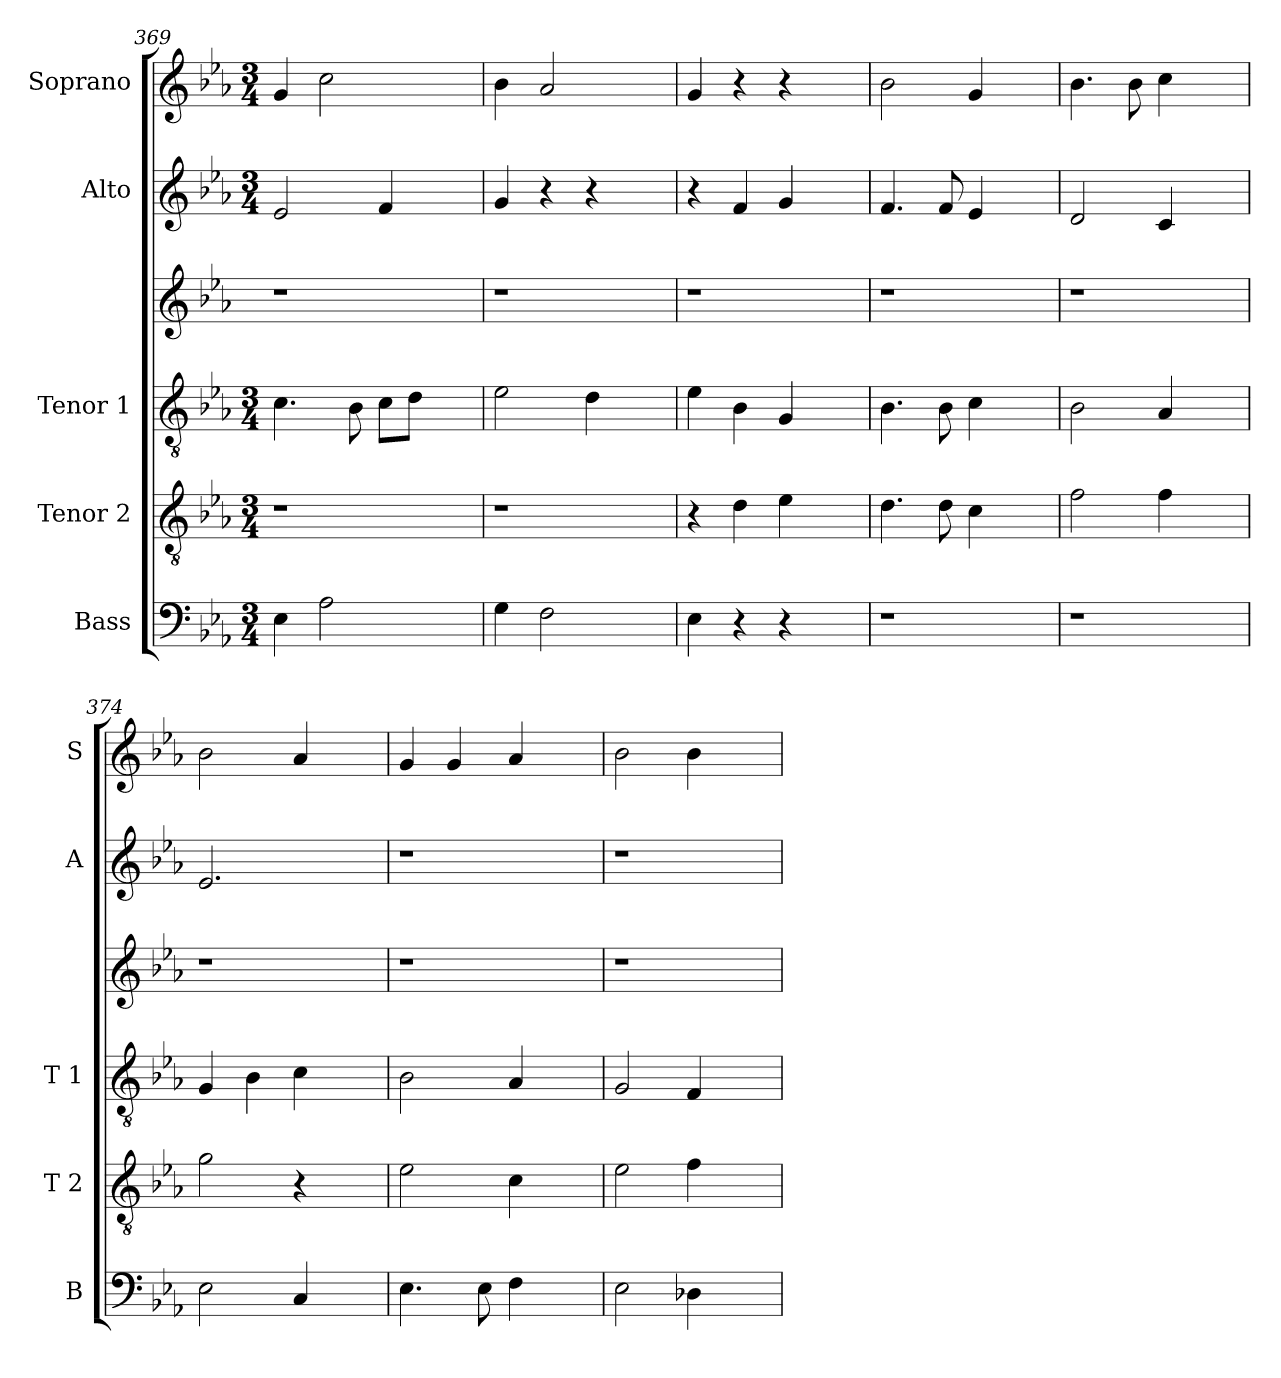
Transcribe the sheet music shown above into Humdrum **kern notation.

**kern	**kern	**kern	**kern	**kern	**kern
*part6	*part5	*part4	*part3	*part2	*part1
*staff6	*staff5	*staff4	*staff3	*staff2	*staff1
*I"Bass	*I"Tenor 2	*I"Tenor 1	*	*I"Alto	*I"Soprano
*I'B	*I'T 2	*I'T 1	*	*I'A	*I'S
*clefF4	*clefGv2	*clefGv2	*clefG2	*clefG2	*clefG2
*k[b-e-a-]	*k[b-e-a-]	*k[b-e-a-]	*k[b-e-a-]	*k[b-e-a-]	*k[b-e-a-]
*E-:	*E-:	*E-:	*E-:	*E-:	*E-:
*M3/4	*M3/4	*M3/4	*	*M3/4	*M3/4
=369	=369	=369	=369	=369	=369
!	!LO:N:vis=1	!	!	!	!
4E-\	2.r	4.c\	1r	2e-/	4g/
2A-\	.	.	.	.	2cc\
.	.	8B-\	.	.	.
.	.	8c\L	.	4f/	.
.	.	8d\J	.	.	.
4ryy	4ryy	4ryy	.	4ryy	4ryy
=370	=370	=370	=370	=370	=370
!	!LO:N:vis=1	!	!	!	!
4G\	2.r	2e-\	1r	4g/	4b-\
2F\	.	.	.	4r	2a-/
.	.	4d\	.	4r	.
4ryy	4ryy	4ryy	.	4ryy	4ryy
!!LO:LB:g=z
=371	=371	=371	=371	=371	=371
4E-\	4r	4e-\	1r	4r	4g/
4r	4d\	4B-\	.	4f/	4r
4r	4e-\	4G/	.	4g/	4r
4ryy	4ryy	4ryy	.	4ryy	4ryy
=372	=372	=372	=372	=372	=372
!LO:N:vis=1	!	!	!	!	!
2.r	4.d\	4.B-\	1r	4.f/	2b-\
.	8d\	8B-\	.	8f/	.
.	4c\	4c\	.	4e-/	4g/
4ryy	4ryy	4ryy	.	4ryy	4ryy
=373	=373	=373	=373	=373	=373
!LO:N:vis=1	!	!	!	!	!
2.r	2f\	2B-\	1r	2d/	4.b-\
.	.	.	.	.	8b-\
.	4f\	4A-/	.	4c/	4cc\
4ryy	4ryy	4ryy	.	4ryy	4ryy
=374	=374	=374	=374	=374	=374
2E-\	2g\	4G/	1r	2.e-/	2b-\
.	.	4B-\	.	.	.
4C/	4r	4c\	.	.	4a-/
4ryy	4ryy	4ryy	.	4ryy	4ryy
=375	=375	=375	=375	=375	=375
!	!	!	!	!LO:N:vis=1	!
4.E-\	2e-\	2B-\	1r	2.r	4g/
.	.	.	.	.	4g/
8E-\	.	.	.	.	.
4F\	4c\	4A-/	.	.	4a-/
4ryy	4ryy	4ryy	.	4ryy	4ryy
=376	=376	=376	=376	=376	=376
!	!	!	!	!LO:N:vis=1	!
2E-\	2e-\	2G/	1r	2.r	2b-\
4D-X\	4f\	4F/	.	.	4b-\
4ryy	4ryy	4ryy	.	4ryy	4ryy
=	=	=	=	=	=
*-	*-	*-	*-	*-	*-
